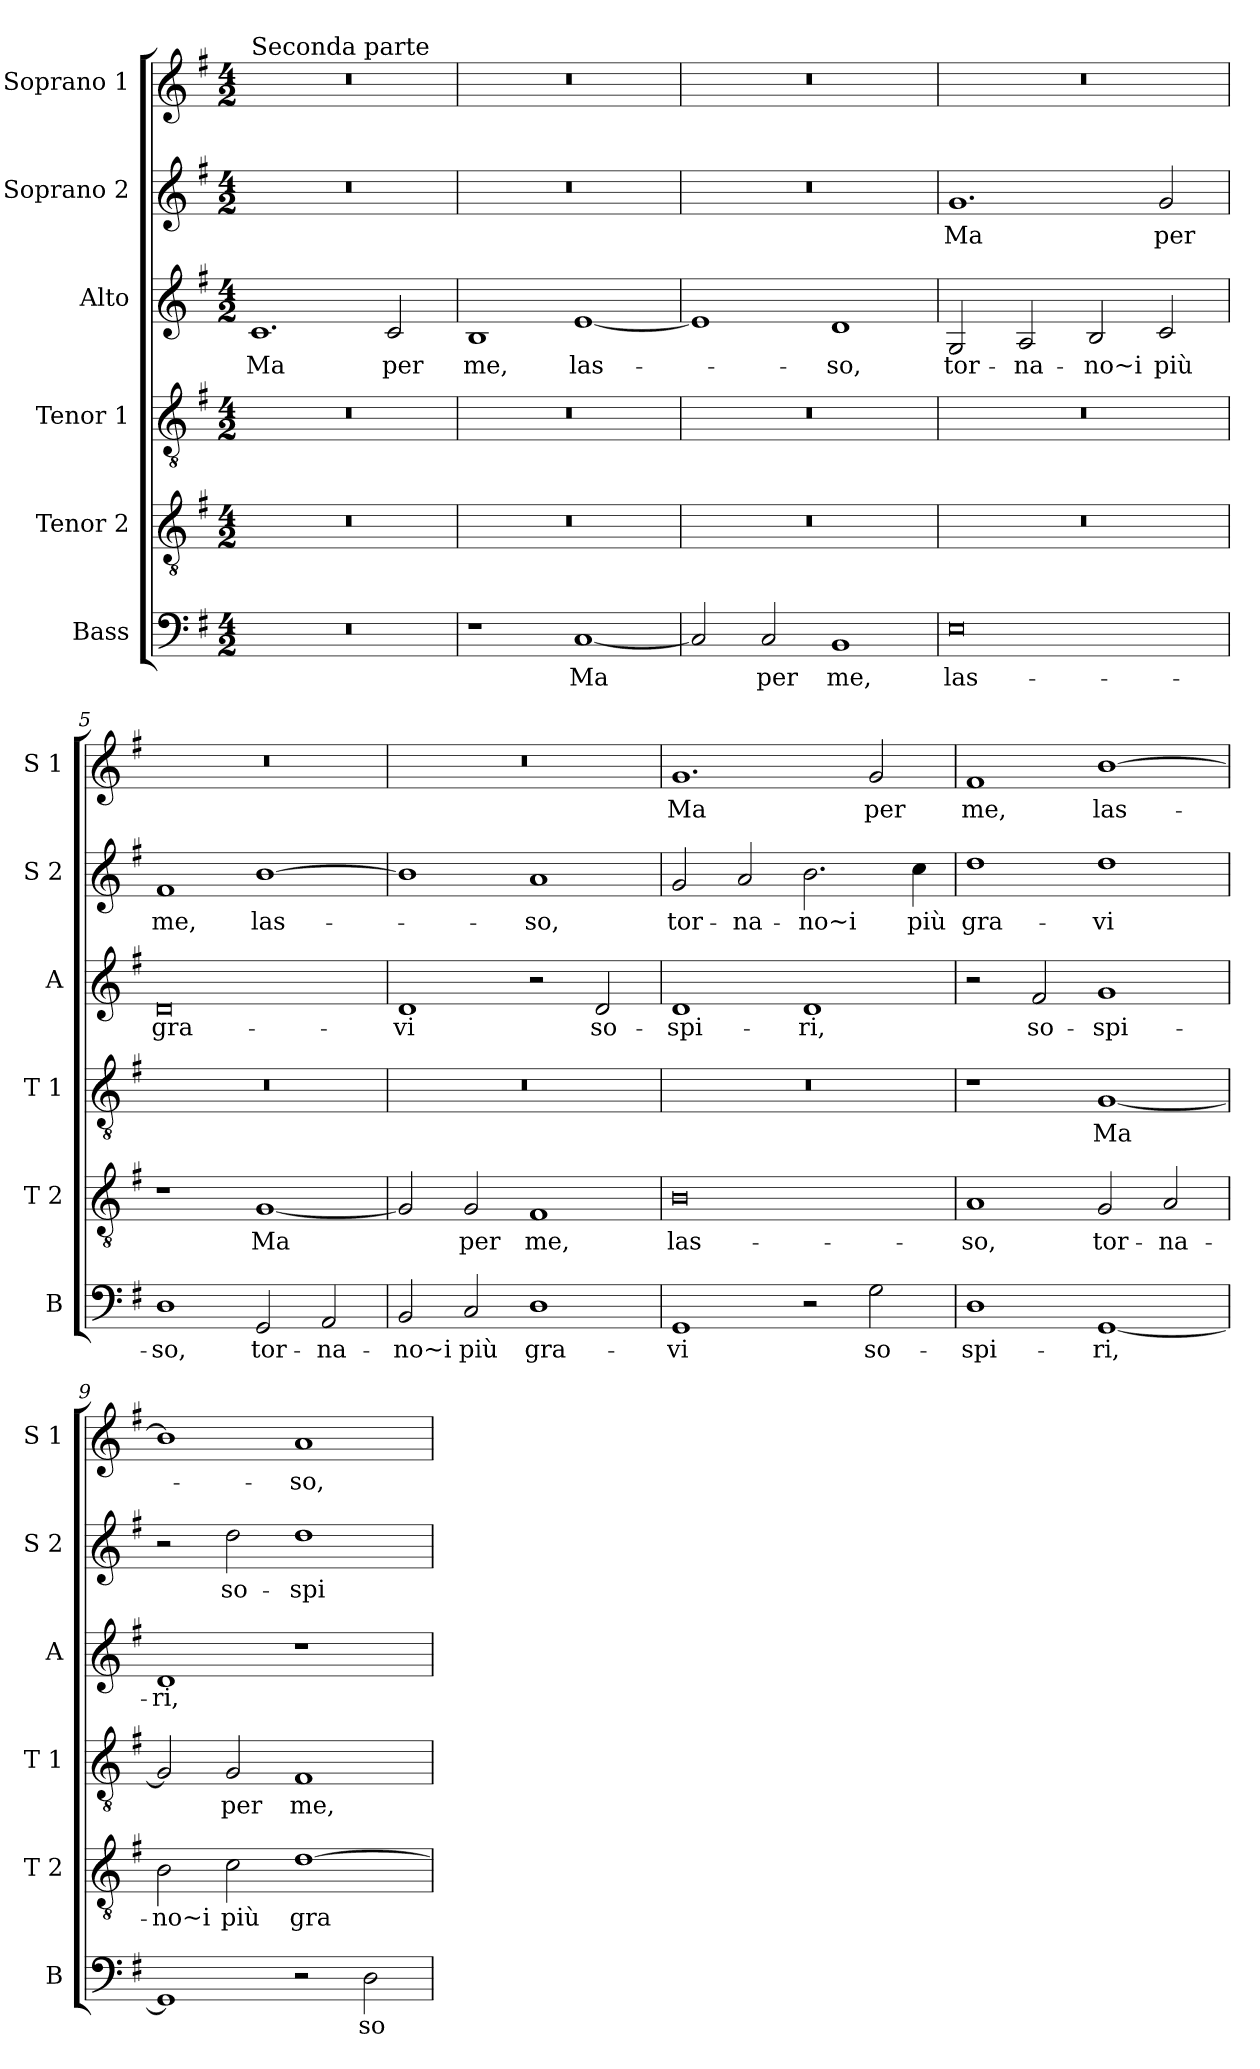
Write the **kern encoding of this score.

**kern	**text	**kern	**text	**kern	**text	**kern	**text	**kern	**text	**kern	**text
*part6	*part6	*part5	*part5	*part4	*part4	*part3	*part3	*part2	*part2	*part1	*part1
*staff6	*staff6	*staff5	*staff5	*staff4	*staff4	*staff3	*staff3	*staff2	*staff2	*staff1	*staff1
*I"Bass	*	*I"Tenor 2	*	*I"Tenor 1	*	*I"Alto	*	*I"Soprano 2	*	*I"Soprano 1	*
*I'B	*	*I'T 2	*	*I'T 1	*	*I'A	*	*I'S 2	*	*I'S 1	*
*clefF4	*	*clefGv2	*	*clefGv2	*	*clefG2	*	*clefG2	*	*clefG2	*
*k[f#]	*	*k[f#]	*	*k[f#]	*	*k[f#]	*	*k[f#]	*	*k[f#]	*
*G:	*	*G:	*	*G:	*	*G:	*	*G:	*	*G:	*
*M4/2	*	*M4/2	*	*M4/2	*	*M4/2	*	*M4/2	*	*M4/2	*
=1	=1	=1	=1	=1	=1	=1	=1	=1	=1	=1	=1
!	!	!	!	!	!	!	!	!	!	!LO:TX:a:t=Seconda parte	!
!	!	!	!	!	!	!	!LO:LY:b	!	!	!	!
0r	.	0r	.	0r	.	1.c	Ma	0r	.	0r	.
!	!	!	!	!	!	!	!LO:LY:b	!	!	!	!
.	.	.	.	.	.	2c/	per	.	.	.	.
=2	=2	=2	=2	=2	=2	=2	=2	=2	=2	=2	=2
!	!	!	!	!	!	!	!LO:LY:b	!	!	!	!
1r	.	0r	.	0r	.	1B	me,	0r	.	0r	.
!	!LO:LY:b	!	!	!	!	!	!LO:LY:b	!	!	!	!
[1C	Ma	.	.	.	.	[1e	las-	.	.	.	.
=3	=3	=3	=3	=3	=3	=3	=3	=3	=3	=3	=3
2C/]	.	0r	.	0r	.	1e]	.	0r	.	0r	.
!	!LO:LY:b	!	!	!	!	!	!	!	!	!	!
2C/	per	.	.	.	.	.	.	.	.	.	.
!	!LO:LY:b	!	!	!	!	!	!LO:LY:b	!	!	!	!
1BB	me,	.	.	.	.	1d	-so,	.	.	.	.
=4	=4	=4	=4	=4	=4	=4	=4	=4	=4	=4	=4
!	!LO:LY:b	!	!	!	!	!	!LO:LY:b	!	!LO:LY:b	!	!
0E	las-	0r	.	0r	.	2G/	tor-	1.g	Ma	0r	.
!	!	!	!	!	!	!	!LO:LY:b	!	!	!	!
.	.	.	.	.	.	2A/	-na-	.	.	.	.
!	!	!	!	!	!	!	!LO:LY:b	!	!	!	!
.	.	.	.	.	.	2B/	-no~i	.	.	.	.
!	!	!	!	!	!	!	!LO:LY:b	!	!LO:LY:b	!	!
.	.	.	.	.	.	2c/	più	2g/	per	.	.
!!LO:LB:g=z
=5	=5	=5	=5	=5	=5	=5	=5	=5	=5	=5	=5
!	!LO:LY:b	!	!	!	!	!	!LO:LY:b	!	!LO:LY:b	!	!
1D	-so,	1r	.	0r	.	0d	gra-	1f#	me,	0r	.
!	!LO:LY:b	!	!LO:LY:b	!	!	!	!	!	!LO:LY:b	!	!
2GG/	tor-	[1G	Ma	.	.	.	.	[1b	las-	.	.
!	!LO:LY:b	!	!	!	!	!	!	!	!	!	!
2AA/	-na-	.	.	.	.	.	.	.	.	.	.
=6	=6	=6	=6	=6	=6	=6	=6	=6	=6	=6	=6
!	!LO:LY:b	!	!	!	!	!	!LO:LY:b	!	!	!	!
2BB/	-no~i	2G/]	.	0r	.	1d	-vi	1b]	.	0r	.
!	!LO:LY:b	!	!LO:LY:b	!	!	!	!	!	!	!	!
2C/	più	2G/	per	.	.	.	.	.	.	.	.
!	!LO:LY:b	!	!LO:LY:b	!	!	!	!	!	!LO:LY:b	!	!
1D	gra-	1F#	me,	.	.	2r	.	1a	-so,	.	.
!	!	!	!	!	!	!	!LO:LY:b	!	!	!	!
.	.	.	.	.	.	2d/	so-	.	.	.	.
=7	=7	=7	=7	=7	=7	=7	=7	=7	=7	=7	=7
!	!LO:LY:b	!	!LO:LY:b	!	!	!	!LO:LY:b	!	!LO:LY:b	!	!LO:LY:b
1GG	-vi	0B	las-	0r	.	1d	-spi-	2g/	tor-	1.g	Ma
!	!	!	!	!	!	!	!	!	!LO:LY:b	!	!
.	.	.	.	.	.	.	.	2a/	-na-	.	.
!	!	!	!	!	!	!	!LO:LY:b	!	!LO:LY:b	!	!
2r	.	.	.	.	.	1d	-ri,	2.b\	-no~i	.	.
!	!LO:LY:b	!	!	!	!	!	!	!	!	!	!LO:LY:b
2G\	so-	.	.	.	.	.	.	.	.	2g/	per
!	!	!	!	!	!	!	!	!	!LO:LY:b	!	!
.	.	.	.	.	.	.	.	4cc\	più	.	.
=8	=8	=8	=8	=8	=8	=8	=8	=8	=8	=8	=8
!	!LO:LY:b	!	!LO:LY:b	!	!	!	!	!	!LO:LY:b	!	!LO:LY:b
1D	-spi-	1A	-so,	1r	.	2r	.	1dd	gra-	1f#	me,
!	!	!	!	!	!	!	!LO:LY:b	!	!	!	!
.	.	.	.	.	.	2f#/	so-	.	.	.	.
!	!LO:LY:b	!	!LO:LY:b	!	!LO:LY:b	!	!LO:LY:b	!	!LO:LY:b	!	!LO:LY:b
[1GG	-ri,	2G/	tor-	[1G	Ma	1g	-spi-	1dd	-vi	[1b	las-
!	!	!	!LO:LY:b	!	!	!	!	!	!	!	!
.	.	2A/	-na-	.	.	.	.	.	.	.	.
!!LO:PB:g=z
=9	=9	=9	=9	=9	=9	=9	=9	=9	=9	=9	=9
!	!	!	!LO:LY:b	!	!	!	!LO:LY:b	!	!	!	!
1GG]	.	2B\	-no~i	2G/]	.	1d	-ri,	2r	.	1b]	.
!	!	!	!LO:LY:b	!	!LO:LY:b	!	!	!	!LO:LY:b	!	!
.	.	2c\	più	2G/	per	.	.	2dd\	so-	.	.
!	!	!	!LO:LY:b	!	!LO:LY:b	!	!	!	!LO:LY:b	!	!LO:LY:b
2r	.	[1d	gra-	1F#	me,	1r	.	1dd	-spi-	1a	-so,
!	!LO:LY:b	!	!	!	!	!	!	!	!	!	!
2D\	so-	.	.	.	.	.	.	.	.	.	.
=	=	=	=	=	=	=	=	=	=	=	=
*-	*-	*-	*-	*-	*-	*-	*-	*-	*-	*-	*-
